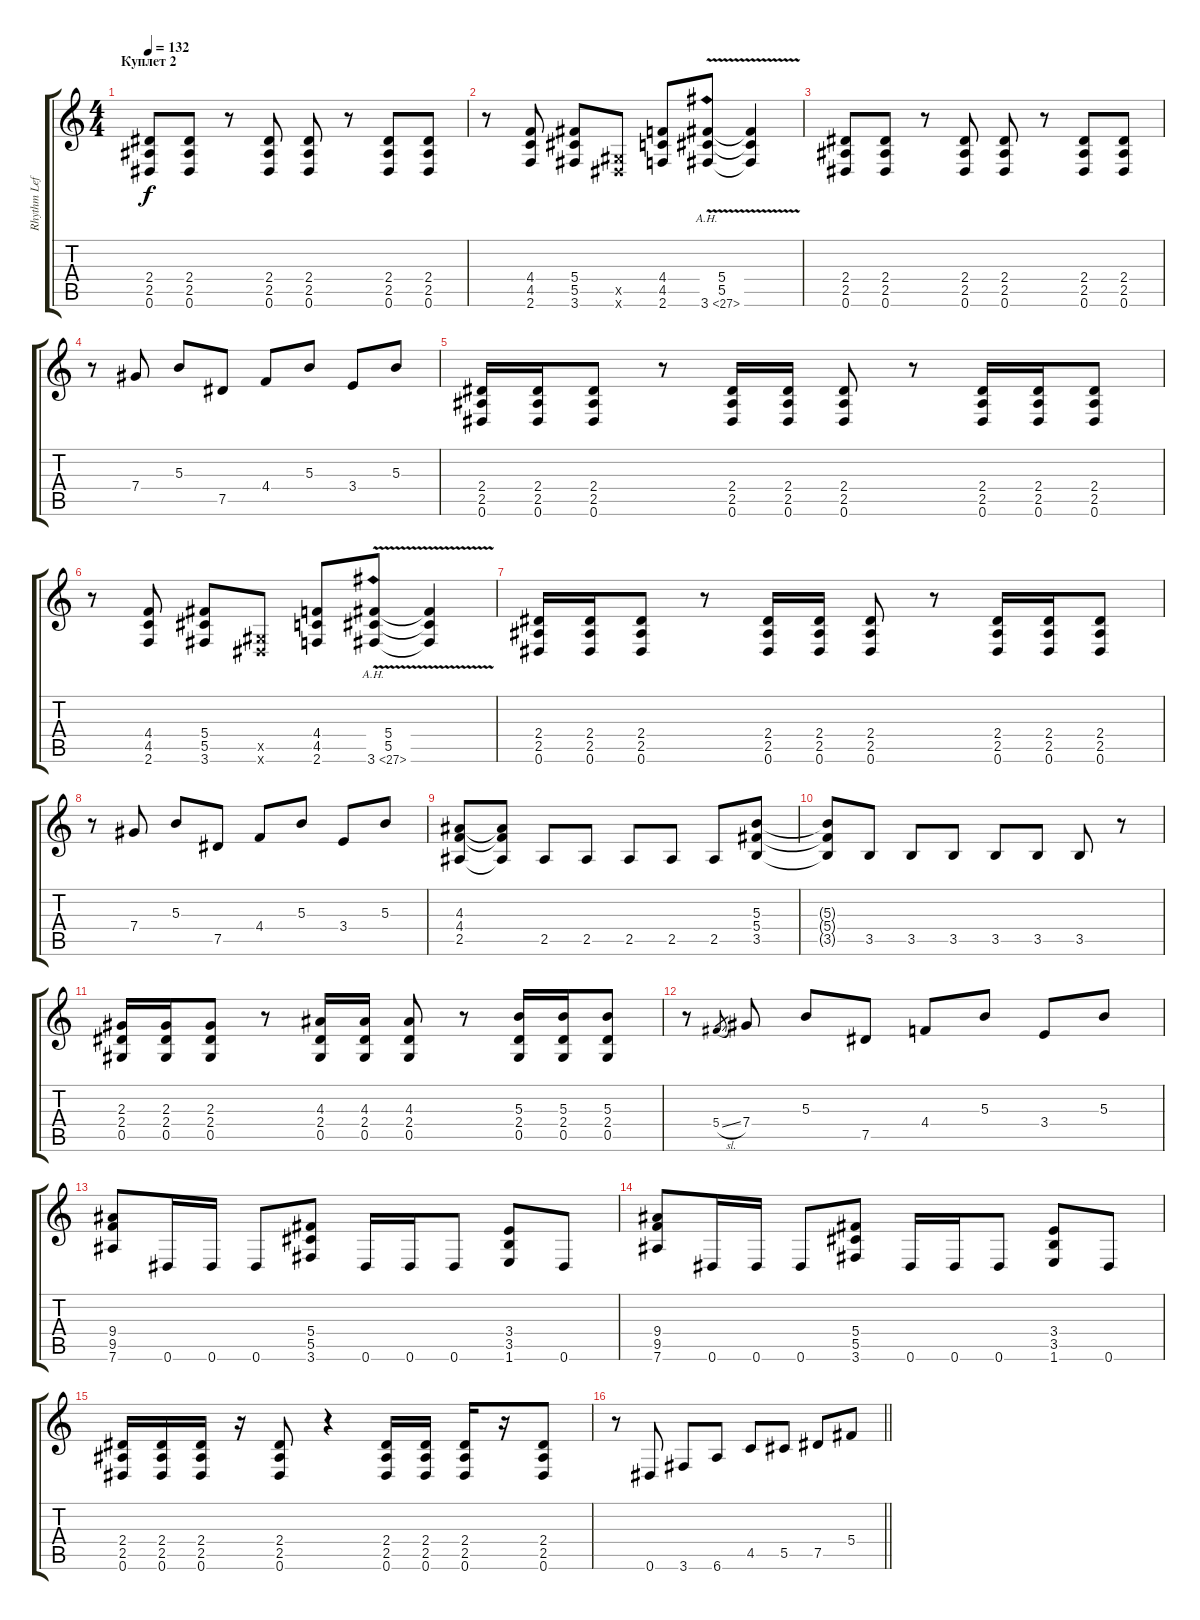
\track ("Rhythm Left" "Rhythm Lef") {instrument distortionguitar}
\staff {score tabs}
\tuning (Eb4 Bb3 Gb3 Db3 Ab2 Eb2) {hide}
\ts (4 4)
\section ("" "Куплет 2")
\tempo 132
\clef g2
\ks c
(2.4 2.5 0.6).8{dy f} (2.4 2.5 0.6).8 r.8 (2.4 2.5 0.6).8 (2.4 2.5 0.6).8 r.8 (2.4 2.5 0.6).8 (2.4 2.5 0.6).8 |
r.8 (4.4 4.5 2.6).8 (5.4 5.5 3.6).8 (0.5{x} 0.6{x}).8 (4.4 4.5 2.6).8 (5.4 5.5{v} 3.6{ah 24}).8 (5.4{t} 5.5{t} 3.6{t}).4 |
(2.4 2.5 0.6).8 (2.4 2.5 0.6).8 r.8 (2.4 2.5 0.6).8 (2.4 2.5 0.6).8 r.8 (2.4 2.5 0.6).8 (2.4 2.5 0.6).8 |
r.8 7.4.8 5.3.8 7.5.8 4.4.8 5.3.8 3.4.8 5.3.8 |
(2.4 2.5 0.6).16 (2.4 2.5 0.6).16 (2.4 2.5 0.6).8 r.8 (2.4 2.5 0.6).16 (2.4 2.5 0.6).16 (2.4 2.5 0.6).8 r.8 (2.4 2.5 0.6).16 (2.4 2.5 0.6).16 (2.4 2.5 0.6).8 |
r.8 (4.4 4.5 2.6).8 (5.4 5.5 3.6).8 (0.5{x} 0.6{x}).8 (4.4 4.5 2.6).8 (5.4 5.5{v} 3.6{ah 24}).8 (5.4{t} 5.5{t} 3.6{t}).4 |
(2.4 2.5 0.6).16 (2.4 2.5 0.6).16 (2.4 2.5 0.6).8 r.8 (2.4 2.5 0.6).16 (2.4 2.5 0.6).16 (2.4 2.5 0.6).8 r.8 (2.4 2.5 0.6).16 (2.4 2.5 0.6).16 (2.4 2.5 0.6).8 |
r.8 7.4.8 5.3.8 7.5.8 4.4.8 5.3.8 3.4.8 5.3.8 |
(4.3 4.4 2.5).8 (4.3{t} 4.4{t} 2.5{t}).8 2.5.8 2.5.8 2.5.8 2.5.8 2.5.8 (5.3 5.4 3.5).8 |
(5.3{t} 5.4{t} 3.5{t}).8 3.5.8 3.5.8 3.5.8 3.5.8 3.5.8 3.5.8 r.8 |
(2.3 2.4 0.5).16 (2.3 2.4 0.5).16 (2.3 2.4 0.5).8 r.8 (4.3 2.4 0.5).16 (4.3 2.4 0.5).16 (4.3 2.4 0.5).8 r.8 (5.3 2.4 0.5).16 (5.3 2.4 0.5).16 (5.3 2.4 0.5).8 |
r.8 5.4{sl}.8{gr} 7.4.8 5.3.8 7.5.8 4.4.8 5.3.8 3.4.8 5.3.8 |
(9.4 9.5 7.6).8 0.6.16 0.6.16 0.6.8 (5.4 5.5 3.6).8 0.6.16 0.6.16 0.6.8 (3.4 3.5 1.6).8 0.6.8 |
(9.4 9.5 7.6).8 0.6.16 0.6.16 0.6.8 (5.4 5.5 3.6).8 0.6.16 0.6.16 0.6.8 (3.4 3.5 1.6).8 0.6.8 |
(2.4 2.5 0.6).16 (2.4 2.5 0.6).16 (2.4 2.5 0.6).16 r.16 (2.4 2.5 0.6).8 r.4 (2.4 2.5 0.6).16 (2.4 2.5 0.6).16 (2.4 2.5 0.6).16 r.16 (2.4 2.5 0.6).8 |
\barLineRight lightlight
r.8 0.6.8 3.6.8 6.6.8 4.5.8 5.5.8 7.5.8 5.4.8
